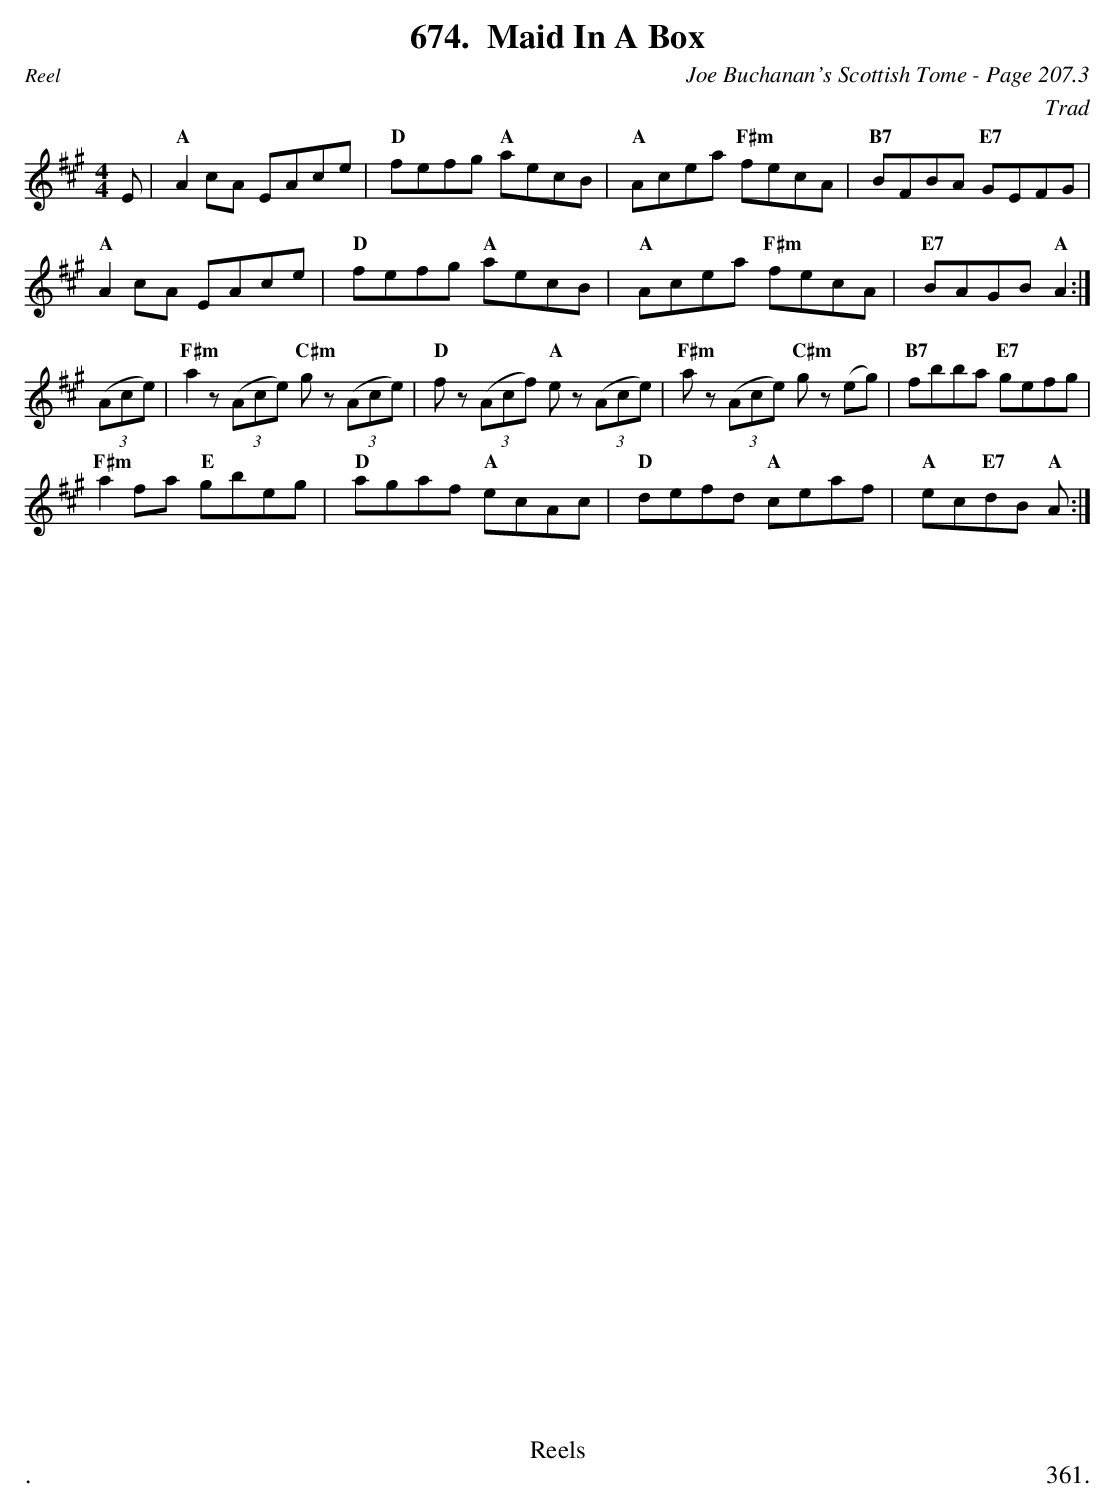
X:1
T:Maid In A Box
C:Joe Buchanan's Scottish Tome - Page 207.3
C:Trad
L:1/8
M:4/4
K:A
E | "A"A2 cA EAce | "D"fefg "A"aecB | "A"Acea "F#m"fecA | "B7"BFBA "E7"GEFG |
"A"A2 cA EAce | "D"fefg "A"aecB | "A"Acea "F#m"fecA | "E7"BAGB "A"A2 :|
((3Ace) | "F#m"a2 z ((3Ace) "C#m"g z ((3Ace) | "D"f z ((3Acf) "A"e z ((3Ace) | "F#m"a z ((3Ace) "C#m"g z (eg) | "B7"fbba "E7"gefg |
"F#m"a2 fa "E"gbeg | "D"agaf "A"ecAc | "D"defd "A"ceaf | "A"ec"E7"dB "A"A :|
